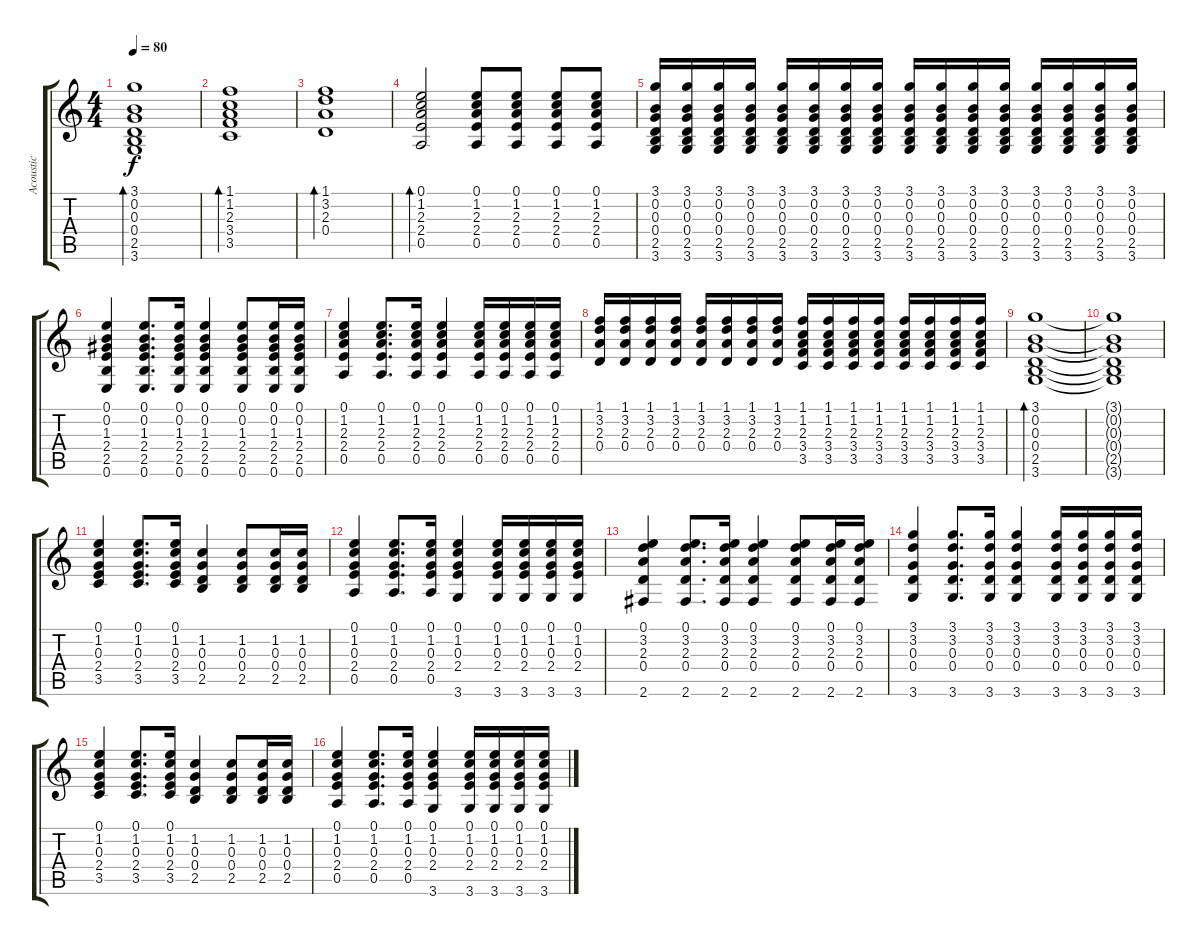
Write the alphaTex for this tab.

\track ("Acoustic" "Acoustic") {instrument acousticguitarsteel}
\staff {score tabs}
\tuning (E4 B3 G3 D3 A2 E2) {hide}
\ts (4 4)
\tempo 80
\clef g2
\ks c
(3.1 0.2 0.3 0.4 2.5 3.6).1{bd 240 dy f} |
(1.1 1.2 2.3 3.4 3.5).1{bd 240} |
(1.1 3.2 2.3 0.4).1{bd 240} |
(0.1 1.2 2.3 2.4 0.5).2{bd 240} (0.1 1.2 2.3 2.4 0.5).8 (0.1 1.2 2.3 2.4 0.5).8 (0.1 1.2 2.3 2.4 0.5).8 (0.1 1.2 2.3 2.4 0.5).8 |
(3.1 0.2 0.3 0.4 2.5 3.6).16 (3.1 0.2 0.3 0.4 2.5 3.6).16 (3.1 0.2 0.3 0.4 2.5 3.6).16 (3.1 0.2 0.3 0.4 2.5 3.6).16 (3.1 0.2 0.3 0.4 2.5 3.6).16 (3.1 0.2 0.3 0.4 2.5 3.6).16 (3.1 0.2 0.3 0.4 2.5 3.6).16 (3.1 0.2 0.3 0.4 2.5 3.6).16 (3.1 0.2 0.3 0.4 2.5 3.6).16 (3.1 0.2 0.3 0.4 2.5 3.6).16 (3.1 0.2 0.3 0.4 2.5 3.6).16 (3.1 0.2 0.3 0.4 2.5 3.6).16 (3.1 0.2 0.3 0.4 2.5 3.6).16 (3.1 0.2 0.3 0.4 2.5 3.6).16 (3.1 0.2 0.3 0.4 2.5 3.6).16 (3.1 0.2 0.3 0.4 2.5 3.6).16 |
(0.1 0.2 1.3 2.4 2.5 0.6).4 (0.1 0.2 1.3 2.4 2.5 0.6).8{d} (0.1 0.2 1.3 2.4 2.5 0.6).16 (0.1 0.2 1.3 2.4 2.5 0.6).4 (0.1 0.2 1.3 2.4 2.5 0.6).8 (0.1 0.2 1.3 2.4 2.5 0.6).16 (0.1 0.2 1.3 2.4 2.5 0.6).16 |
(0.1 1.2 2.3 2.4 0.5).4 (0.1 1.2 2.3 2.4 0.5).8{d} (0.1 1.2 2.3 2.4 0.5).16 (0.1 1.2 2.3 2.4 0.5).4 (0.1 1.2 2.3 2.4 0.5).16 (0.1 1.2 2.3 2.4 0.5).16 (0.1 1.2 2.3 2.4 0.5).16 (0.1 1.2 2.3 2.4 0.5).16 |
(1.1 3.2 2.3 0.4).16 (1.1 3.2 2.3 0.4).16 (1.1 3.2 2.3 0.4).16 (1.1 3.2 2.3 0.4).16 (1.1 3.2 2.3 0.4).16 (1.1 3.2 2.3 0.4).16 (1.1 3.2 2.3 0.4).16 (1.1 3.2 2.3 0.4).16 (1.1 1.2 2.3 3.4 3.5).16 (1.1 1.2 2.3 3.4 3.5).16 (1.1 1.2 2.3 3.4 3.5).16 (1.1 1.2 2.3 3.4 3.5).16 (1.1 1.2 2.3 3.4 3.5).16 (1.1 1.2 2.3 3.4 3.5).16 (1.1 1.2 2.3 3.4 3.5).16 (1.1 1.2 2.3 3.4 3.5).16 |
(3.1 0.2 0.3 0.4 2.5 3.6).1{bd 240} |
(3.1{t} 0.2{t} 0.3{t} 0.4{t} 2.5{t} 3.6{t}).1 |
(0.1 1.2 0.3 2.4 3.5).4 (0.1 1.2 0.3 2.4 3.5).8{d} (0.1 1.2 0.3 2.4 3.5).16 (1.2 0.3 0.4 2.5).4 (1.2 0.3 0.4 2.5).8 (1.2 0.3 0.4 2.5).16 (1.2 0.3 0.4 2.5).16 |
(0.1 1.2 0.3 2.4 0.5).4 (0.1 1.2 0.3 2.4 0.5).8{d} (0.1 1.2 0.3 2.4 0.5).16 (0.1 1.2 0.3 2.4 3.6).4 (0.1 1.2 0.3 2.4 3.6).16 (0.1 1.2 0.3 2.4 3.6).16 (0.1 1.2 0.3 2.4 3.6).16 (0.1 1.2 0.3 2.4 3.6).16 |
(0.1 3.2 2.3 0.4 2.6).4 (0.1 3.2 2.3 0.4 2.6).8{d} (0.1 3.2 2.3 0.4 2.6).16 (0.1 3.2 2.3 0.4 2.6).4 (0.1 3.2 2.3 0.4 2.6).8 (0.1 3.2 2.3 0.4 2.6).16 (0.1 3.2 2.3 0.4 2.6).16 |
(3.1 3.2 0.3 0.4 3.6).4 (3.1 3.2 0.3 0.4 3.6).8{d} (3.1 3.2 0.3 0.4 3.6).16 (3.1 3.2 0.3 0.4 3.6).4 (3.1 3.2 0.3 0.4 3.6).16 (3.1 3.2 0.3 0.4 3.6).16 (3.1 3.2 0.3 0.4 3.6).16 (3.1 3.2 0.3 0.4 3.6).16 |
(0.1 1.2 0.3 2.4 3.5).4 (0.1 1.2 0.3 2.4 3.5).8{d} (0.1 1.2 0.3 2.4 3.5).16 (1.2 0.3 0.4 2.5).4 (1.2 0.3 0.4 2.5).8 (1.2 0.3 0.4 2.5).16 (1.2 0.3 0.4 2.5).16 |
(0.1 1.2 0.3 2.4 0.5).4 (0.1 1.2 0.3 2.4 0.5).8{d} (0.1 1.2 0.3 2.4 0.5).16 (0.1 1.2 0.3 2.4 3.6).4 (0.1 1.2 0.3 2.4 3.6).16 (0.1 1.2 0.3 2.4 3.6).16 (0.1 1.2 0.3 2.4 3.6).16 (0.1 1.2 0.3 2.4 3.6).16
